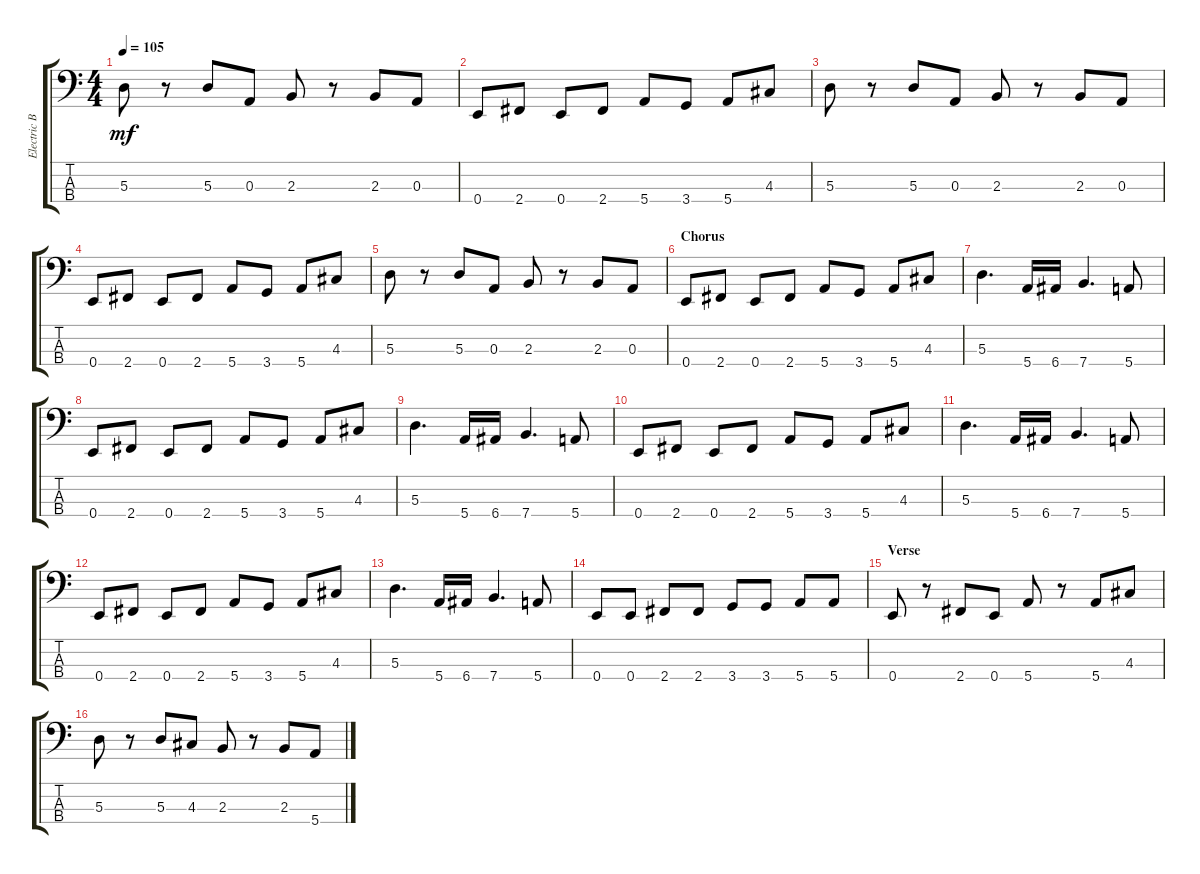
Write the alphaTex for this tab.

\track ("Electric Bass" "Electric B") {instrument electricbassfinger}
\staff {score tabs}
\tuning (G2 D2 A1 E1) {hide}
\ts (4 4)
\tempo 105
\clef f4
\ks c
5.3.8{dy mf} r.8 5.3.8 0.3.8 2.3.8 r.8 2.3.8 0.3.8 |
0.4.8 2.4.8 0.4.8 2.4.8 5.4.8 3.4.8 5.4.8 4.3.8 |
5.3.8 r.8 5.3.8 0.3.8 2.3.8 r.8 2.3.8 0.3.8 |
0.4.8 2.4.8 0.4.8 2.4.8 5.4.8 3.4.8 5.4.8 4.3.8 |
5.3.8 r.8 5.3.8 0.3.8 2.3.8 r.8 2.3.8 0.3.8 |
\section ("" "Chorus")
0.4.8 2.4.8 0.4.8 2.4.8 5.4.8 3.4.8 5.4.8 4.3.8 |
5.3.4{d} 5.4.16 6.4.16 7.4.4{d} 5.4.8 |
0.4.8 2.4.8 0.4.8 2.4.8 5.4.8 3.4.8 5.4.8 4.3.8 |
5.3.4{d} 5.4.16 6.4.16 7.4.4{d} 5.4.8 |
0.4.8 2.4.8 0.4.8 2.4.8 5.4.8 3.4.8 5.4.8 4.3.8 |
5.3.4{d} 5.4.16 6.4.16 7.4.4{d} 5.4.8 |
0.4.8 2.4.8 0.4.8 2.4.8 5.4.8 3.4.8 5.4.8 4.3.8 |
5.3.4{d} 5.4.16 6.4.16 7.4.4{d} 5.4.8 |
0.4.8 0.4.8 2.4.8 2.4.8 3.4.8 3.4.8 5.4.8 5.4.8 |
\section ("" "Verse")
0.4.8 r.8 2.4.8 0.4.8 5.4.8 r.8 5.4.8 4.3.8 |
5.3.8 r.8 5.3.8 4.3.8 2.3.8 r.8 2.3.8 5.4.8
